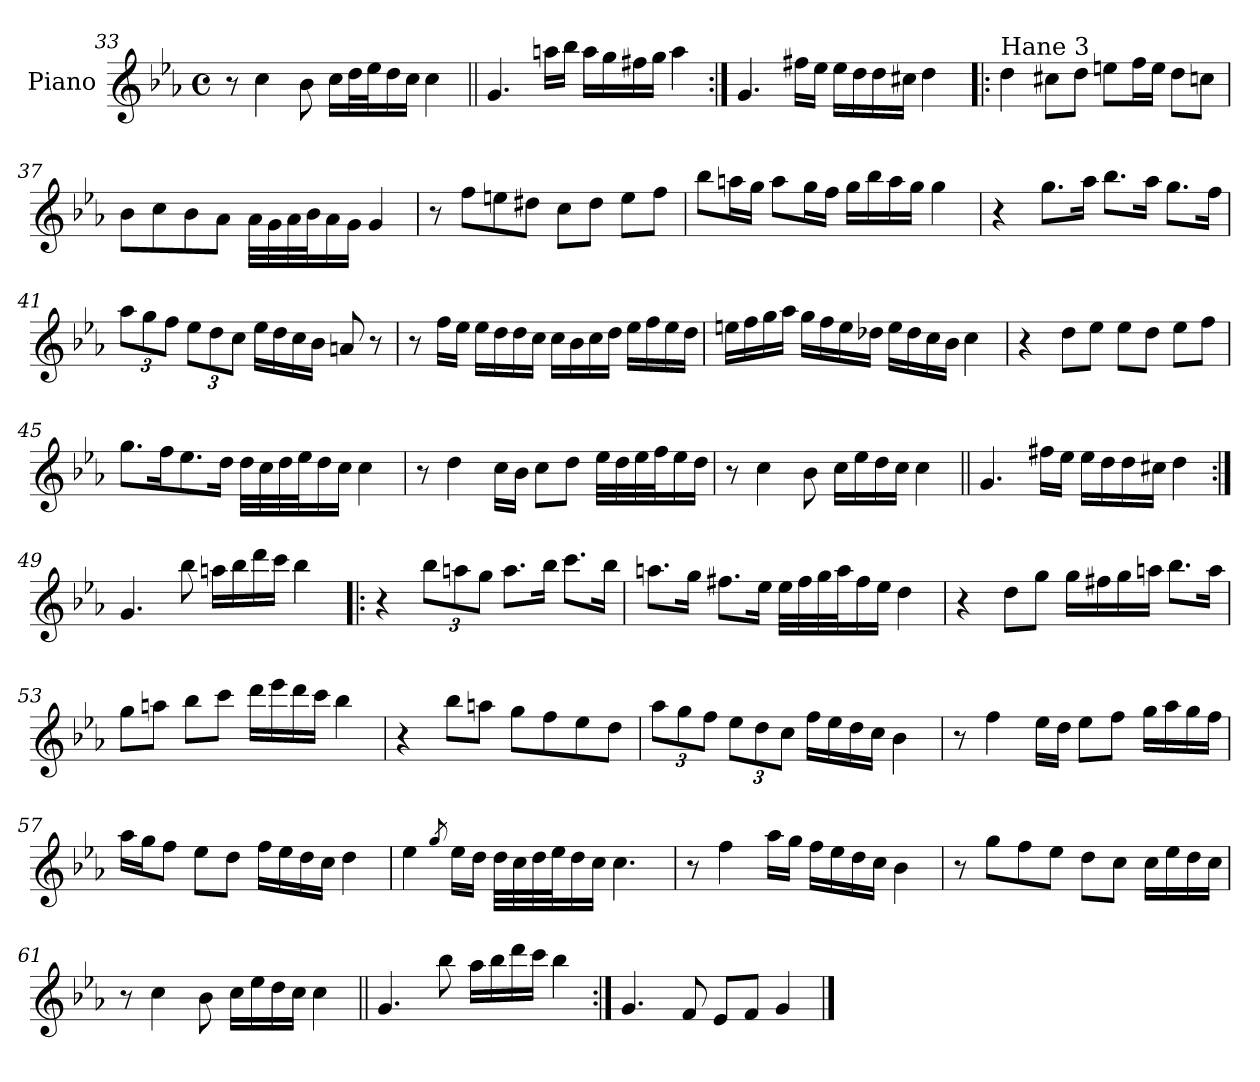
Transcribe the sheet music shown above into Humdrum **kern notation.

**kern
*part1
*staff1
*I"Piano
*I'Pno.
*clefG2
*k[b-e-a-]
*M4/4
*met(c)
=33
8r
4cc\
8b-\
16cc\LL
32dd\L
32ee-\J
16dd\
16cc\JJ
4cc\
=34||
4.g/
16aan\LL
16bb-\JJ
16aa\LL
16gg\
16ff#X\
16gg\JJ
4aa\
!!LO:PB:g=z
=35:|!
4.g/
16ff#X\LL
16ee-\JJ
16ee-\LL
16dd\
16dd\
16cc#X\JJ
4dd\
=36!|:
!LO:TX:a:t=Hane 3
4dd\
8cc#X\L
8dd\J
8een\L
16ff\L
16ee\JJ
8dd\L
8ccn\J
=37
8b-\L
8cc\
8b-\
8a-\J
32a-\LLL
32g\
32a-\
32b-\J
16a-\
16g\JJ
4g/
=38
8r
8ff\L
8een\
8dd#X\J
8cc\L
8dd#\J
8ee\L
8ff\J
!!LO:LB:g=z
=39
8bb-\L
16aan\L
16gg\JJ
8aa\L
16gg\L
16ff\JJ
16gg\LL
16bb-\
16aa\
16gg\JJ
4gg\
=40
4r
8.gg\L
16aa-\Jk
8.bb-\L
16aa-\Jk
8.gg\L
16ff\Jk
=41
*Xbrackettup
12aa-\L
12gg\
12ff\J
12ee-\L
12dd\
12cc\J
16ee-\LL
16dd\
16cc\
16b-\JJ
8an/
8r
!!LO:LB:g=z
=42
8r
16ff\LL
16ee-\JJ
16ee-\LL
16dd\
16dd\
16cc\JJ
16cc\LL
16b-\
16cc\
16dd\JJ
16ee-\LL
16ff\
16ee-\
16dd\JJ
=43
16een\LL
16ff\
16gg\
16aa-\JJ
16gg\LL
16ff\
16ee\
16dd-X\JJ
16ee\LL
16dd-\
16cc\
16b-\JJ
4cc\
=44
4r
8dd\L
8ee-\J
8ee-\L
8dd\J
8ee-\L
8ff\J
!!LO:LB:g=z
=45
8.gg\L
16ff\K
8.ee-\
16dd\Jk
32dd\LLL
32cc\
32dd\
32ee-\J
16dd\
16cc\JJ
4cc\
=46
8r
4dd\
16cc\LL
16b-\JJ
8cc\L
8dd\J
32ee-\LLL
32dd\
32ee-\
32ff\J
16ee-\
16dd\JJ
=47
8r
4cc\
8b-\
16cc\LL
16ee-\
16dd\
16cc\JJ
4cc\
=48||
4.g/
16ff#X\LL
16ee-\JJ
16ee-\LL
16dd\
16dd\
16cc#X\JJ
4dd\
!!LO:LB:g=z
=49:|!
4.g/
8bb-\
16aan\LL
16bb-\
16ddd\
16ccc\JJ
4bb-\
=50!|:
4r
12bb-\L
12aan\
12gg\J
8.aa\L
16bb-\Jk
8.ccc\L
16bb-\Jk
=51
8.aan\L
16gg\Jk
8.ff#X\L
16ee-\Jk
32ee-\LLL
32ff#\
32gg\
32aa\J
16ff#\
16ee-\JJ
4dd\
!!LO:LB:g=z
=52
4r
8dd\L
8gg\J
16gg\LL
16ff#X\
16gg\
16aan\JJ
8.bb-\L
16aa\Jk
=53
8gg\L
8aan\J
8bb-\L
8ccc\J
16ddd\LL
16eee-\
16ddd\
16ccc\JJ
4bb-\
=54
4r
8bb-\L
8aan\J
8gg\L
8ff\
8ee-\
8dd\J
=55
12aa-\L
12gg\
12ff\J
12ee-\L
12dd\
12cc\J
16ff\LL
16ee-\
16dd\
16cc\JJ
4b-\
!!LO:LB:g=z
=56
8r
4ff\
16ee-\LL
16dd\JJ
8ee-\L
8ff\J
16gg\LL
16aa-\
16gg\
16ff\JJ
=57
16aa-\LL
16gg\J
8ff\J
8ee-\L
8dd\J
16ff\LL
16ee-\
16dd\
16cc\JJ
4dd\
=58
4ee-\
8qgg/
16ee-\LL
16dd\JJ
32dd\LLL
32cc\
32dd\
32ee-\J
16dd\
16cc\JJ
4.cc\
=59
8r
4ff\
16aa-\LL
16gg\JJ
16ff\LL
16ee-\
16dd\
16cc\JJ
4b-\
!!LO:LB:g=z
=60
8r
8gg\L
8ff\
8ee-\J
8dd\L
8cc\J
16cc\LL
16ee-\
16dd\
16cc\JJ
=61
8r
4cc\
8b-\
16cc\LL
16ee-\
16dd\
16cc\JJ
4cc\
=62||
4.g/
8bb-\
16aa-\LL
16bb-\
16ddd\
16ccc\JJ
4bb-\
=63:|!
4.g/
8f/
8e-/L
8f/J
4g/
==
*-
